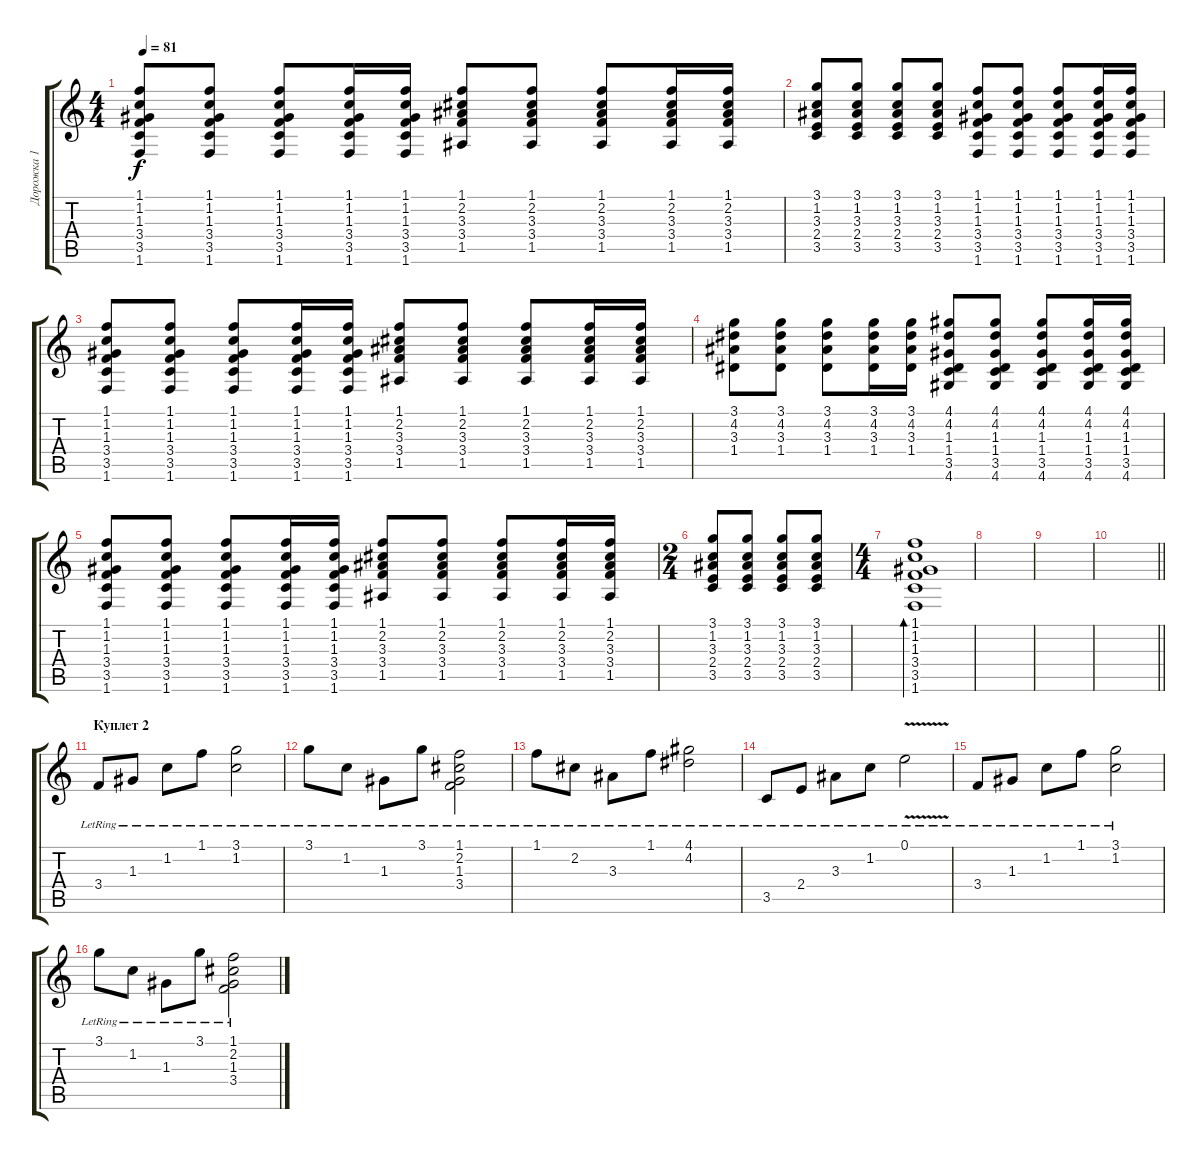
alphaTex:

\track ("Дорожка 1" "Дорожка 1") {instrument acousticguitarsteel}
\staff {score tabs}
\tuning (E4 B3 G3 D3 A2 E2) {hide}
\ts (4 4)
\tempo 81
\clef g2
\ks c
(1.1 1.2 1.3 3.4 3.5 1.6).8{dy f} (1.1 1.2 1.3 3.4 3.5 1.6).8 (1.1 1.2 1.3 3.4 3.5 1.6).8 (1.1 1.2 1.3 3.4 3.5 1.6).16 (1.1 1.2 1.3 3.4 3.5 1.6).16 (1.1 2.2 3.3 3.4 1.5).8 (1.1 2.2 3.3 3.4 1.5).8 (1.1 2.2 3.3 3.4 1.5).8 (1.1 2.2 3.3 3.4 1.5).16 (1.1 2.2 3.3 3.4 1.5).16 |
(3.1 1.2 3.3 2.4 3.5).8 (3.1 1.2 3.3 2.4 3.5).8 (3.1 1.2 3.3 2.4 3.5).8 (3.1 1.2 3.3 2.4 3.5).8 (1.1 1.2 1.3 3.4 3.5 1.6).8 (1.1 1.2 1.3 3.4 3.5 1.6).8 (1.1 1.2 1.3 3.4 3.5 1.6).8 (1.1 1.2 1.3 3.4 3.5 1.6).16 (1.1 1.2 1.3 3.4 3.5 1.6).16 |
(1.1 1.2 1.3 3.4 3.5 1.6).8 (1.1 1.2 1.3 3.4 3.5 1.6).8 (1.1 1.2 1.3 3.4 3.5 1.6).8 (1.1 1.2 1.3 3.4 3.5 1.6).16 (1.1 1.2 1.3 3.4 3.5 1.6).16 (1.1 2.2 3.3 3.4 1.5).8 (1.1 2.2 3.3 3.4 1.5).8 (1.1 2.2 3.3 3.4 1.5).8 (1.1 2.2 3.3 3.4 1.5).16 (1.1 2.2 3.3 3.4 1.5).16 |
(3.1 4.2 3.3 1.4).8 (3.1 4.2 3.3 1.4).8 (3.1 4.2 3.3 1.4).8 (3.1 4.2 3.3 1.4).16 (3.1 4.2 3.3 1.4).16 (4.1 4.2 1.3 1.4 3.5 4.6).8 (4.1 4.2 1.3 1.4 3.5 4.6).8 (4.1 4.2 1.3 1.4 3.5 4.6).8 (4.1 4.2 1.3 1.4 3.5 4.6).16 (4.1 4.2 1.3 1.4 3.5 4.6).16 |
(1.1 1.2 1.3 3.4 3.5 1.6).8 (1.1 1.2 1.3 3.4 3.5 1.6).8 (1.1 1.2 1.3 3.4 3.5 1.6).8 (1.1 1.2 1.3 3.4 3.5 1.6).16 (1.1 1.2 1.3 3.4 3.5 1.6).16 (1.1 2.2 3.3 3.4 1.5).8 (1.1 2.2 3.3 3.4 1.5).8 (1.1 2.2 3.3 3.4 1.5).8 (1.1 2.2 3.3 3.4 1.5).16 (1.1 2.2 3.3 3.4 1.5).16 |
\ts (2 4)
(3.1 1.2 3.3 2.4 3.5).8 (3.1 1.2 3.3 2.4 3.5).8 (3.1 1.2 3.3 2.4 3.5).8 (3.1 1.2 3.3 2.4 3.5).8 |
\ts (4 4)
(1.1 1.2 1.3 3.4 3.5 1.6).1{bd 60} |
|
|
\barLineRight lightlight
|
\section ("" "Куплет 2")
3.4{lr}.8 1.3{lr}.8 1.2{lr}.8 1.1{lr}.8 (3.1{lr} 1.2{lr}).2 |
3.1{lr}.8 1.2{lr}.8 1.3{lr}.8 3.1{lr}.8 (1.1{lr} 2.2{lr} 1.3{lr} 3.4{lr}).2 |
1.1{lr}.8 2.2{lr}.8 3.3{lr}.8 1.1{lr}.8 (4.1{lr} 4.2{lr}).2 |
3.5{lr}.8 2.4{lr}.8 3.3{lr}.8 1.2{lr}.8 0.1{v lr}.2 |
3.4{lr}.8 1.3{lr}.8 1.2{lr}.8 1.1{lr}.8 (3.1{lr} 1.2{lr}).2 |
3.1{lr}.8 1.2{lr}.8 1.3{lr}.8 3.1{lr}.8 (1.1{lr} 2.2{lr} 1.3{lr} 3.4{lr}).2
